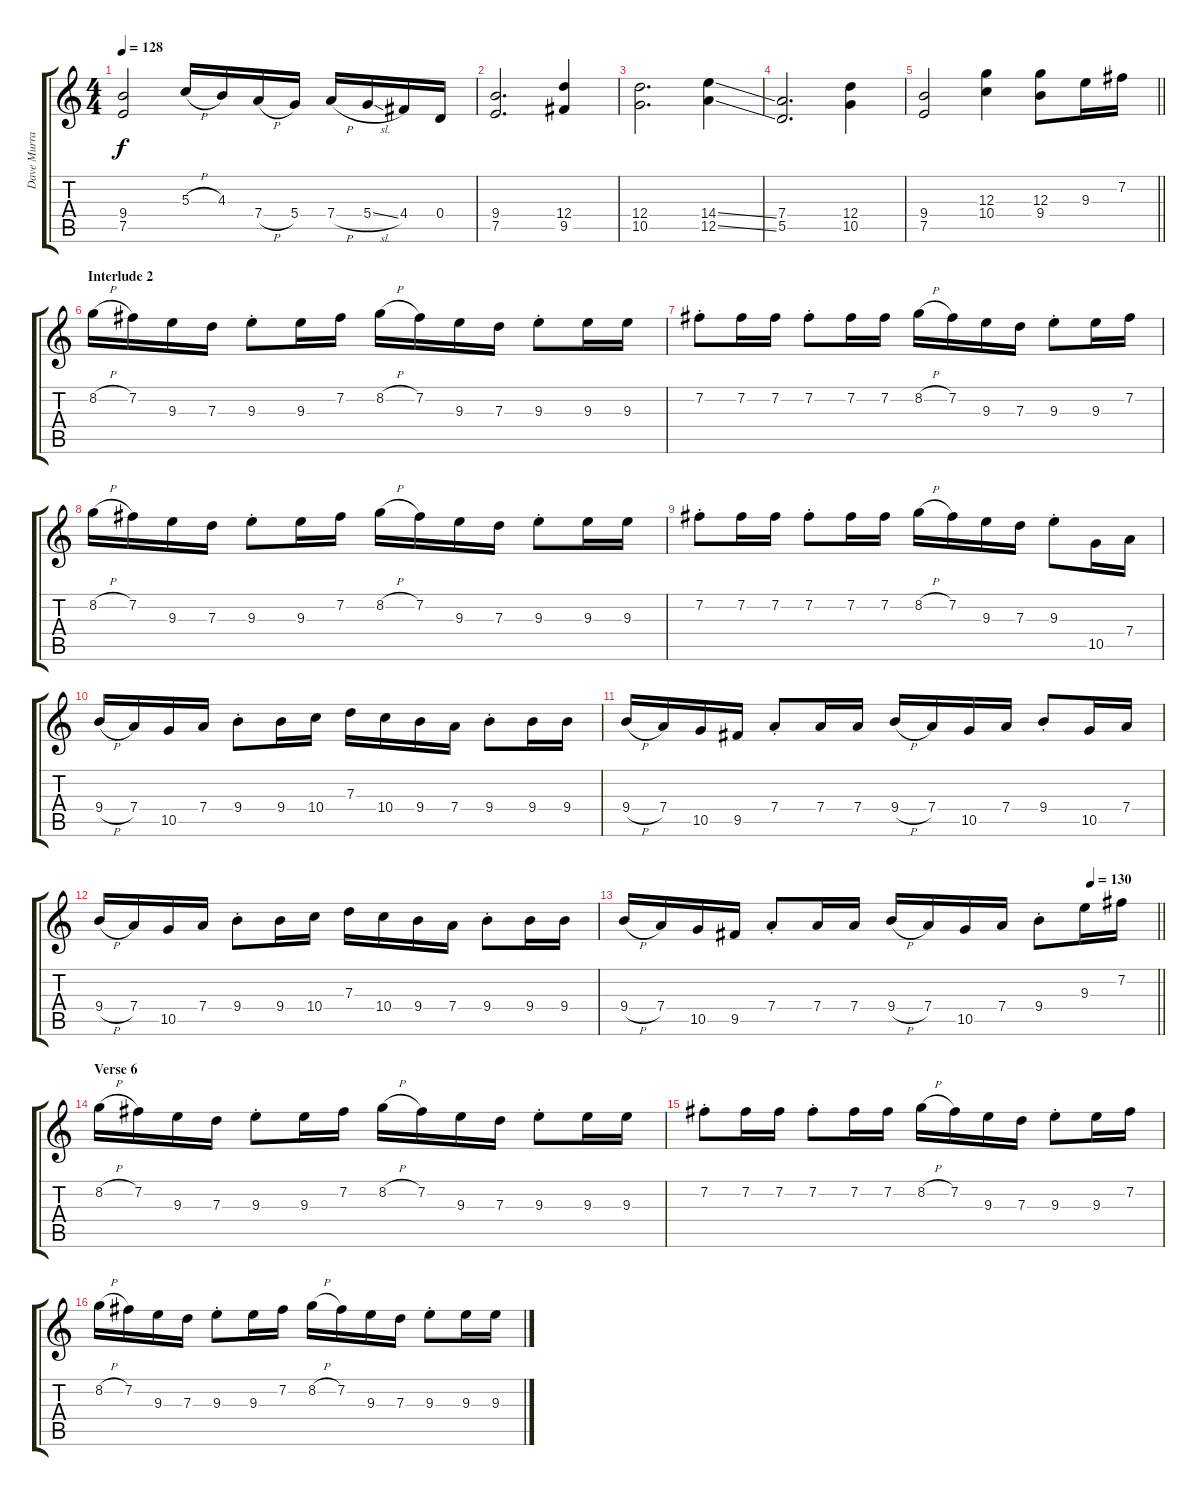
\track ("Dave Murray" "Dave Murra") {instrument overdrivenguitar}
\staff {score tabs}
\tuning (E4 B3 G3 D3 A2 E2) {hide}
\ts (4 4)
\tempo 128
\clef g2
\ks c
(9.4 7.5).2{dy f} 5.3{h}.16 4.3.16 7.4{h}.16 5.4.16 7.4{h}.16 5.4{sl}.16 4.4.16 0.4.16 |
(9.4 7.5).2{d} (12.4 9.5).4 |
(12.4 10.5).2{d} (14.4{ss} 12.5{ss}).4 |
(7.4 5.5).2{d} (12.4 10.5).4 |
\barLineRight lightlight
(9.4 7.5).2 (12.3 10.4).4 (12.3 9.4).8 9.3.16 7.2.16 |
\section ("" "Interlude 2")
8.2{h}.16 7.2.16 9.3.16 7.3.16 9.3{st}.8 9.3.16 7.2.16 8.2{h}.16 7.2.16 9.3.16 7.3.16 9.3{st}.8 9.3.16 9.3.16 |
7.2{st}.8 7.2.16 7.2.16 7.2{st}.8 7.2.16 7.2.16 8.2{h}.16 7.2.16 9.3.16 7.3.16 9.3{st}.8 9.3.16 7.2.16 |
8.2{h}.16 7.2.16 9.3.16 7.3.16 9.3{st}.8 9.3.16 7.2.16 8.2{h}.16 7.2.16 9.3.16 7.3.16 9.3{st}.8 9.3.16 9.3.16 |
7.2{st}.8 7.2.16 7.2.16 7.2{st}.8 7.2.16 7.2.16 8.2{h}.16 7.2.16 9.3.16 7.3.16 9.3{st}.8 10.5.16 7.4.16 |
9.4{h}.16 7.4.16 10.5.16 7.4.16 9.4{st}.8 9.4.16 10.4.16 7.3.16 10.4.16 9.4.16 7.4.16 9.4{st}.8 9.4.16 9.4.16 |
9.4{h}.16 7.4.16 10.5.16 9.5.16 7.4{st}.8 7.4.16 7.4.16 9.4{h}.16 7.4.16 10.5.16 7.4.16 9.4{st}.8 10.5.16 7.4.16 |
9.4{h}.16 7.4.16 10.5.16 7.4.16 9.4{st}.8 9.4.16 10.4.16 7.3.16 10.4.16 9.4.16 7.4.16 9.4{st}.8 9.4.16 9.4.16 |
\tempo (130 0.875)
\barLineRight lightlight
9.4{h}.16 7.4.16 10.5.16 9.5.16 7.4{st}.8 7.4.16 7.4.16 9.4{h}.16 7.4.16 10.5.16 7.4.16 9.4{st}.8 9.3.16 7.2.16 |
\section ("" "Verse 6")
8.2{h}.16 7.2.16 9.3.16 7.3.16 9.3{st}.8 9.3.16 7.2.16 8.2{h}.16 7.2.16 9.3.16 7.3.16 9.3{st}.8 9.3.16 9.3.16 |
7.2{st}.8 7.2.16 7.2.16 7.2{st}.8 7.2.16 7.2.16 8.2{h}.16 7.2.16 9.3.16 7.3.16 9.3{st}.8 9.3.16 7.2.16 |
8.2{h}.16 7.2.16 9.3.16 7.3.16 9.3{st}.8 9.3.16 7.2.16 8.2{h}.16 7.2.16 9.3.16 7.3.16 9.3{st}.8 9.3.16 9.3.16
